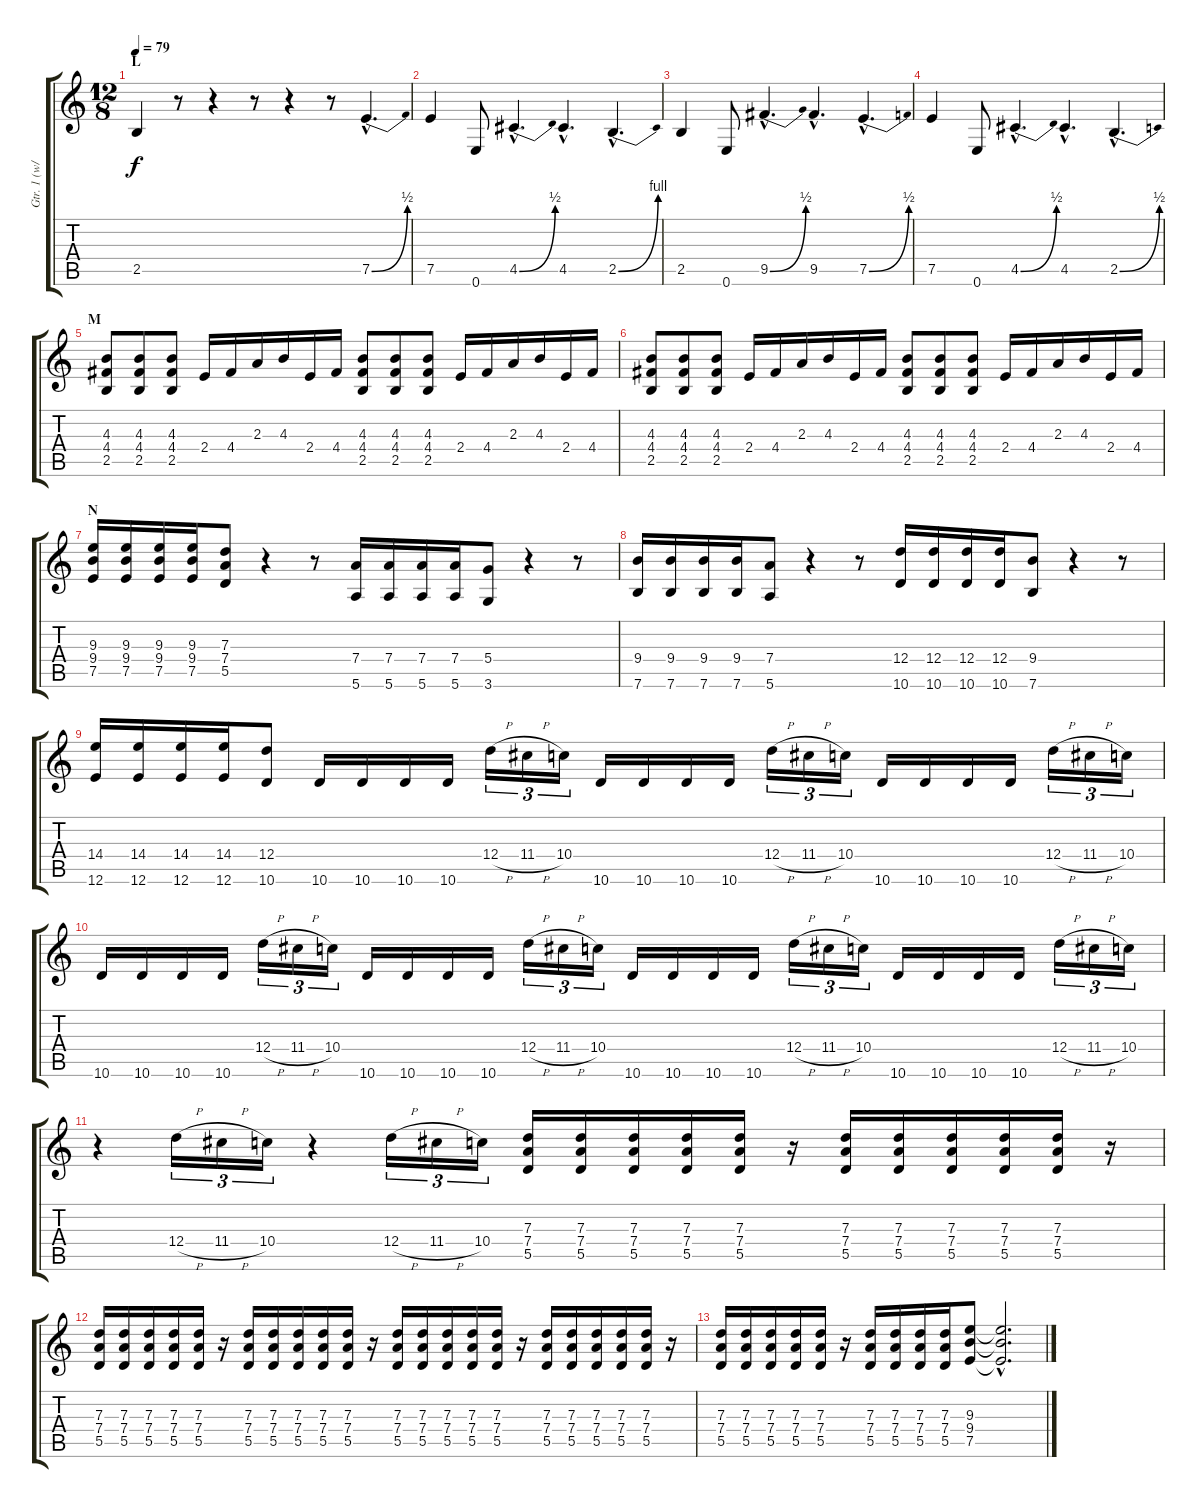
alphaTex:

\track ("Gtr. 1 (w/wah)" "Gtr. 1 (w/") {instrument distortionguitar}
\staff {score tabs}
\tuning (E4 B3 G3 D3 A2 E2) {hide}
\ts (12 8)
\section ("" "L")
\tempo 79
\clef g2
\ks c
2.5.4{dy f} r.8 r.4 r.8 r.4 r.8 7.5{be (bend 0 0 60 2) hac}.4{d} |
7.5.4 0.6.8 4.5{be (bend 0 0 60 2) hac}.4{d} 4.5{hac}.4{d} 2.5{be (bend 0 0 60 4) hac}.4{d} |
2.5.4 0.6.8 9.5{be (bend 0 0 60 2) hac}.4{d} 9.5{hac}.4{d} 7.5{be (bend 0 0 60 2) hac}.4{d} |
7.5.4 0.6.8 4.5{be (bend 0 0 60 2) hac}.4{d} 4.5{hac}.4{d} 2.5{be (bend 0 0 60 2) hac}.4{d} |
\section ("" "M")
(4.3 4.4 2.5).8 (4.3 4.4 2.5).8 (4.3 4.4 2.5).8 2.4.16 4.4.16 2.3.16 4.3.16 2.4.16 4.4.16 (4.3 4.4 2.5).8 (4.3 4.4 2.5).8 (4.3 4.4 2.5).8 2.4.16 4.4.16 2.3.16 4.3.16 2.4.16 4.4.16 |
(4.3 4.4 2.5).8 (4.3 4.4 2.5).8 (4.3 4.4 2.5).8 2.4.16 4.4.16 2.3.16 4.3.16 2.4.16 4.4.16 (4.3 4.4 2.5).8 (4.3 4.4 2.5).8 (4.3 4.4 2.5).8 2.4.16 4.4.16 2.3.16 4.3.16 2.4.16 4.4.16 |
\section ("" "N")
(9.3 9.4 7.5).16 (9.3 9.4 7.5).16 (9.3 9.4 7.5).16 (9.3 9.4 7.5).16 (7.3 7.4 5.5).8 r.4 r.8 (7.4 5.6).16 (7.4 5.6).16 (7.4 5.6).16 (7.4 5.6).16 (5.4 3.6).8 r.4 r.8 |
(9.4 7.6).16 (9.4 7.6).16 (9.4 7.6).16 (9.4 7.6).16 (7.4 5.6).8 r.4 r.8 (12.4 10.6).16 (12.4 10.6).16 (12.4 10.6).16 (12.4 10.6).16 (9.4 7.6).8 r.4 r.8 |
(14.4 12.6).16 (14.4 12.6).16 (14.4 12.6).16 (14.4 12.6).16 (12.4 10.6).8 10.6.16 10.6.16 10.6.16 10.6.16 12.4{h}.16{tu (3 2)} 11.4{h}.16{tu (3 2)} 10.4.16{tu (3 2)} 10.6.16 10.6.16 10.6.16 10.6.16 12.4{h}.16{tu (3 2)} 11.4{h}.16{tu (3 2)} 10.4.16{tu (3 2)} 10.6.16 10.6.16 10.6.16 10.6.16 12.4{h}.16{tu (3 2)} 11.4{h}.16{tu (3 2)} 10.4.16{tu (3 2)} |
10.6.16 10.6.16 10.6.16 10.6.16 12.4{h}.16{tu (3 2)} 11.4{h}.16{tu (3 2)} 10.4.16{tu (3 2)} 10.6.16 10.6.16 10.6.16 10.6.16 12.4{h}.16{tu (3 2)} 11.4{h}.16{tu (3 2)} 10.4.16{tu (3 2)} 10.6.16 10.6.16 10.6.16 10.6.16 12.4{h}.16{tu (3 2)} 11.4{h}.16{tu (3 2)} 10.4.16{tu (3 2)} 10.6.16 10.6.16 10.6.16 10.6.16 12.4{h}.16{tu (3 2)} 11.4{h}.16{tu (3 2)} 10.4.16{tu (3 2)} |
r.4 12.4{h}.16{tu (3 2)} 11.4{h}.16{tu (3 2)} 10.4.16{tu (3 2)} r.4 12.4{h}.16{tu (3 2)} 11.4{h}.16{tu (3 2)} 10.4.16{tu (3 2)} (7.3 7.4 5.5).16 (7.3 7.4 5.5).16 (7.3 7.4 5.5).16 (7.3 7.4 5.5).16 (7.3 7.4 5.5).16 r.16 (7.3 7.4 5.5).16 (7.3 7.4 5.5).16 (7.3 7.4 5.5).16 (7.3 7.4 5.5).16 (7.3 7.4 5.5).16 r.16 |
(7.3 7.4 5.5).16 (7.3 7.4 5.5).16 (7.3 7.4 5.5).16 (7.3 7.4 5.5).16 (7.3 7.4 5.5).16 r.16 (7.3 7.4 5.5).16 (7.3 7.4 5.5).16 (7.3 7.4 5.5).16 (7.3 7.4 5.5).16 (7.3 7.4 5.5).16 r.16 (7.3 7.4 5.5).16 (7.3 7.4 5.5).16 (7.3 7.4 5.5).16 (7.3 7.4 5.5).16 (7.3 7.4 5.5).16 r.16 (7.3 7.4 5.5).16 (7.3 7.4 5.5).16 (7.3 7.4 5.5).16 (7.3 7.4 5.5).16 (7.3 7.4 5.5).16 r.16 |
(7.3 7.4 5.5).16 (7.3 7.4 5.5).16 (7.3 7.4 5.5).16 (7.3 7.4 5.5).16 (7.3 7.4 5.5).16 r.16 (7.3 7.4 5.5).16 (7.3 7.4 5.5).16 (7.3 7.4 5.5).16 (7.3 7.4 5.5).16 (9.3 9.4 7.5).8 (9.3{hac t} 9.4{hac t} 7.5{hac t}).2{d}
